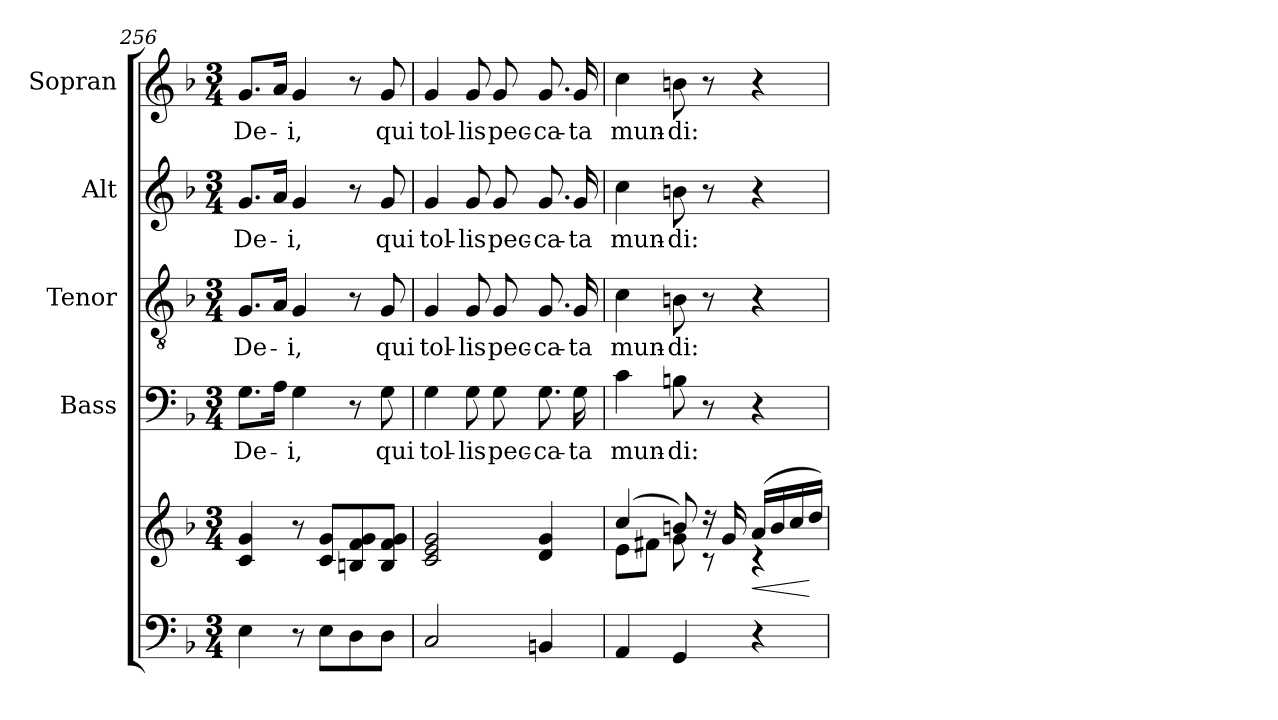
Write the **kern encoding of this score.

**kern	**kern	**dynam	**kern	**text	**kern	**text	**kern	**text	**kern	**text
*part5	*part5	*part5	*part4	*part4	*part3	*part3	*part2	*part2	*part1	*part1
*staff6	*staff5	*staff5/6	*staff4	*staff4	*staff3	*staff3	*staff2	*staff2	*staff1	*staff1
*	*	*	*I"Bass	*	*I"Tenor	*	*I"Alt	*	*I"Sopran	*
*	*	*	*I'B.	*	*I'T.	*	*I'A.	*	*I'S.	*
*clefF4	*clefG2	*	*clefF4	*	*clefGv2	*	*clefG2	*	*clefG2	*
*k[b-]	*k[b-]	*	*k[b-]	*	*k[b-]	*	*k[b-]	*	*k[b-]	*
*F:	*F:	*	*F:	*	*F:	*	*F:	*	*F:	*
*M3/4	*M3/4	*	*M3/4	*	*M3/4	*	*M3/4	*	*M3/4	*
=256	=256	=256	=256	=256	=256	=256	=256	=256	=256	=256
!	!	!	!	!LO:LY:b	!	!LO:LY:b	!	!LO:LY:b	!	!LO:LY:b
4E\	4c/ 4g/	.	8.G\L	De-	8.G/L	De-	8.g/L	De-	8.g/L	De-
.	.	.	16A\Jk	.	16A/Jk	.	16a/Jk	.	16a/Jk	.
!	!	!	!	!LO:LY:b	!	!LO:LY:b	!	!LO:LY:b	!	!LO:LY:b
8r	8r	.	4G\	-i,	4G/	-i,	4g/	-i,	4g/	-i,
8E\L	8c/ 8g/L	.	.	.	.	.	.	.	.	.
8D\	8Bn/ 8f/ 8g/	.	8r	.	8r	.	8r	.	8r	.
!	!	!	!	!LO:LY:b	!	!LO:LY:b	!	!LO:LY:b	!	!LO:LY:b
8D\J	8B/ 8f/ 8g/J	.	8G\	qui	8G/	qui	8g/	qui	8g/	qui
!!LO:PB:g=z
=257	=257	=257	=257	=257	=257	=257	=257	=257	=257	=257
!	!	!	!	!LO:LY:b	!	!LO:LY:b	!	!LO:LY:b	!	!LO:LY:b
2C/	2c/ 2e/ 2g/	.	4G\	tol-	4G/	tol-	4g/	tol-	4g/	tol-
!	!	!	!	!LO:LY:b	!	!LO:LY:b	!	!LO:LY:b	!	!LO:LY:b
.	.	.	8G\	-lis	8G/	-lis	8g/	-lis	8g/	-lis
!	!	!	!	!LO:LY:b	!	!LO:LY:b	!	!LO:LY:b	!	!LO:LY:b
.	.	.	8G\	pec-	8G/	pec-	8g/	pec-	8g/	pec-
!	!	!	!	!LO:LY:b	!	!LO:LY:b	!	!LO:LY:b	!	!LO:LY:b
4BBn/	4d/ 4g/	.	8.G\	-ca-	8.G/	-ca-	8.g/	-ca-	8.g/	-ca-
!	!	!	!	!LO:LY:b	!	!LO:LY:b	!	!LO:LY:b	!	!LO:LY:b
.	.	.	16G\	-ta	16G/	-ta	16g/	-ta	16g/	-ta
=258	=258	=258	=258	=258	=258	=258	=258	=258	=258	=258
*	*^	*	*	*	*	*	*	*	*	*
!	!	!	!	!	!LO:LY:b	!	!LO:LY:b	!	!LO:LY:b	!	!LO:LY:b
4AA/	(4cc/	8e\L	.	4c\	mun-	4c\	mun-	4cc\	mun-	4cc\	mun-
.	.	8f#X\J	.	.	.	.	.	.	.	.	.
!	!	!	!	!	!LO:LY:b	!	!LO:LY:b	!	!LO:LY:b	!	!LO:LY:b
4GG/	8bn/)	8g\	.	8Bn\	-di:	8Bn\	-di:	8bn\	-di:	8bn\	-di:
.	16rdd	8rc	.	8r	.	8r	.	8r	.	8r	.
.	16g/	.	.	.	.	.	.	.	.	.	.
!	!	!	!LO:HP:b	!	!	!	!	!	!	!	!
4r	(>16a/LL	4rc	<	4r	.	4r	.	4r	.	4r	.
.	16b/	.	.	.	.	.	.	.	.	.	.
.	16cc/	.	.	.	.	.	.	.	.	.	.
.	16dd/JJ)	.	[	.	.	.	.	.	.	.	.
*	*v	*v	*	*	*	*	*	*	*	*	*
=	=	=	=	=	=	=	=	=	=	=
*-	*-	*-	*-	*-	*-	*-	*-	*-	*-	*-
